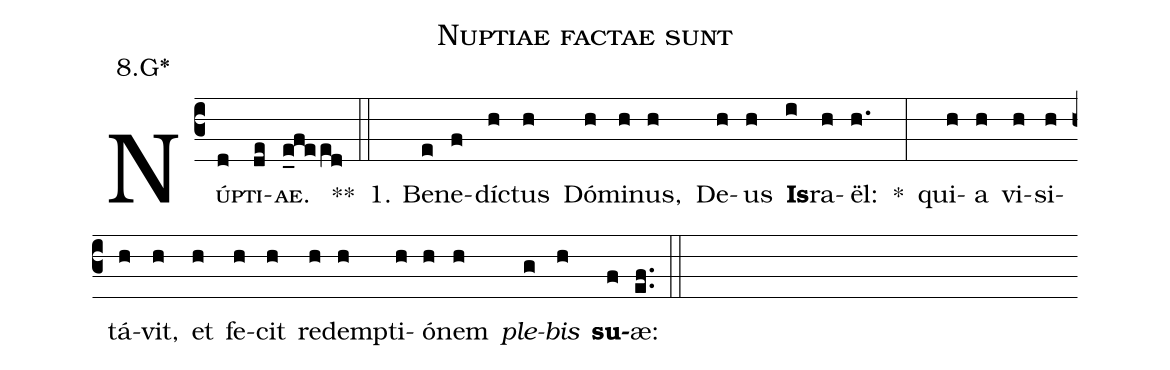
name:Nuptiae factae sunt;
office-part:Antiphona;
mode:8;
annotation:8.G*;
%%
(c3) N<sc>ú(d)pti(de)ae.</sc>(e_feed) **(::)
1. Be(e)ne(f)díc(h)tus(h) Dó(h)mi(h)nus,(h) De(h)us(h) <b>Is</b>(i)ra(h)ël:(h.) *(:) qui(h)a(h) vi(h)si(h)tá(h)vit,(h) et(h) fe(h)cit(h) red(h)emp(h)ti(h)ó(h)nem(h) <i>ple</i>(g)<i>bis</i>(h) <b>su</b>(f)æ:(ef..) (::)
